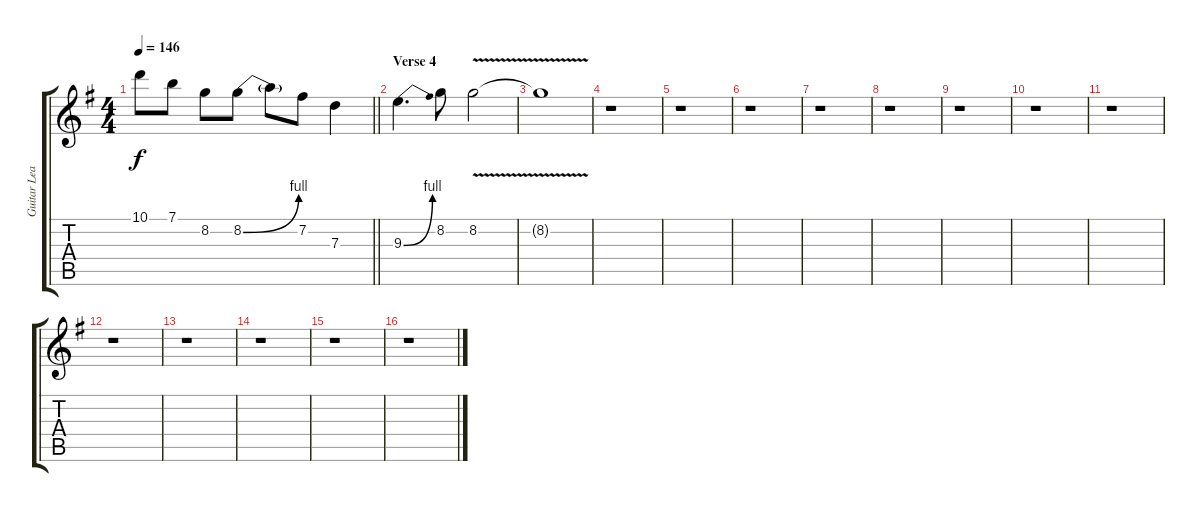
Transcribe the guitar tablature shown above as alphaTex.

\track ("Guitar Leads 1" "Guitar Lea") {instrument overdrivenguitar}
\staff {score tabs}
\tuning (E4 B3 G3 D3 A2 E2) {hide}
\ts (4 4)
\tempo 146
\clef g2
\barLineRight lightlight
\ks g
10.1.8{dy f} 7.1.8 8.2.8 8.2{be (bend 0 0 60 4)}.8 8.2{t}.8 7.2.8 7.3.4 |
\section ("" "Verse 4")
9.3{be (bend 0 0 60 4)}.4{d} 8.2.8 8.2{v}.2{volume 9} |
8.2{t}.1 |
r.1{volume 13} |
r.1 |
r.1 |
r.1 |
r.1 |
r.1 |
r.1 |
r.1 |
r.1 |
r.1 |
r.1 |
r.1 |
r.1
